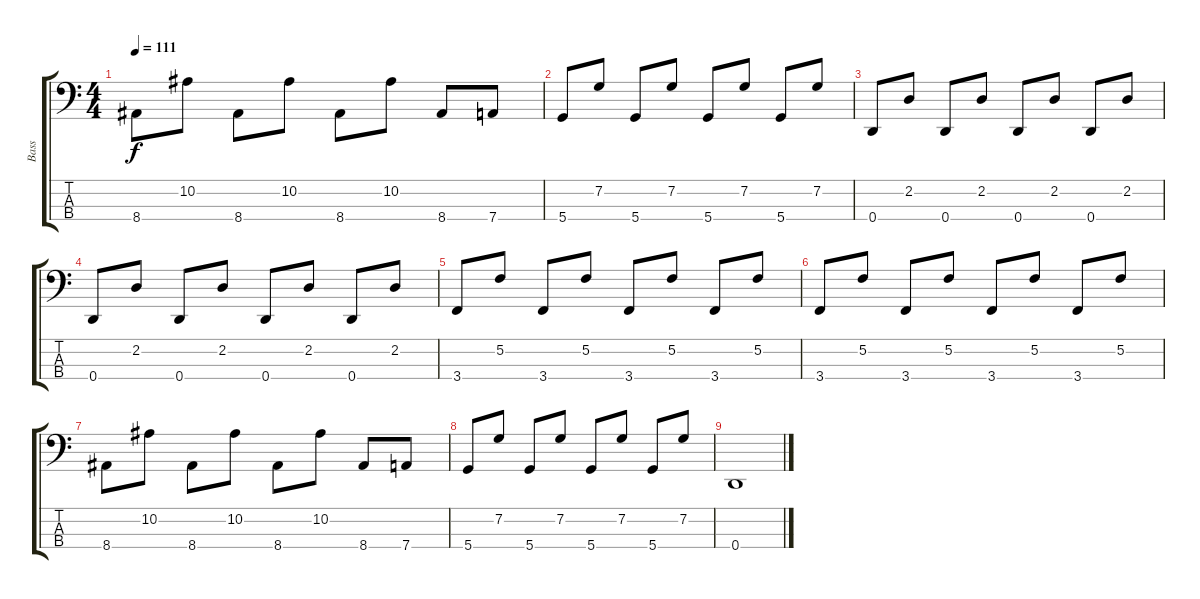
\track ("Bass" "Bass") {instrument synthbass1}
\staff {score tabs}
\tuning (F2 C2 G1 D1) {hide}
\ts (4 4)
\tempo 111
\clef f4
\ks c
8.4.8{dy f} 10.2.8 8.4.8 10.2.8 8.4.8 10.2.8 8.4.8 7.4.8 |
5.4.8 7.2.8 5.4.8 7.2.8 5.4.8 7.2.8 5.4.8 7.2.8 |
0.4.8 2.2.8 0.4.8 2.2.8 0.4.8 2.2.8 0.4.8 2.2.8 |
0.4.8 2.2.8 0.4.8 2.2.8 0.4.8 2.2.8 0.4.8 2.2.8 |
3.4.8 5.2.8 3.4.8 5.2.8 3.4.8 5.2.8 3.4.8 5.2.8 |
3.4.8 5.2.8 3.4.8 5.2.8 3.4.8 5.2.8 3.4.8 5.2.8 |
8.4.8 10.2.8 8.4.8 10.2.8 8.4.8 10.2.8 8.4.8 7.4.8 |
5.4.8 7.2.8 5.4.8 7.2.8 5.4.8 7.2.8 5.4.8 7.2.8 |
0.4.1
